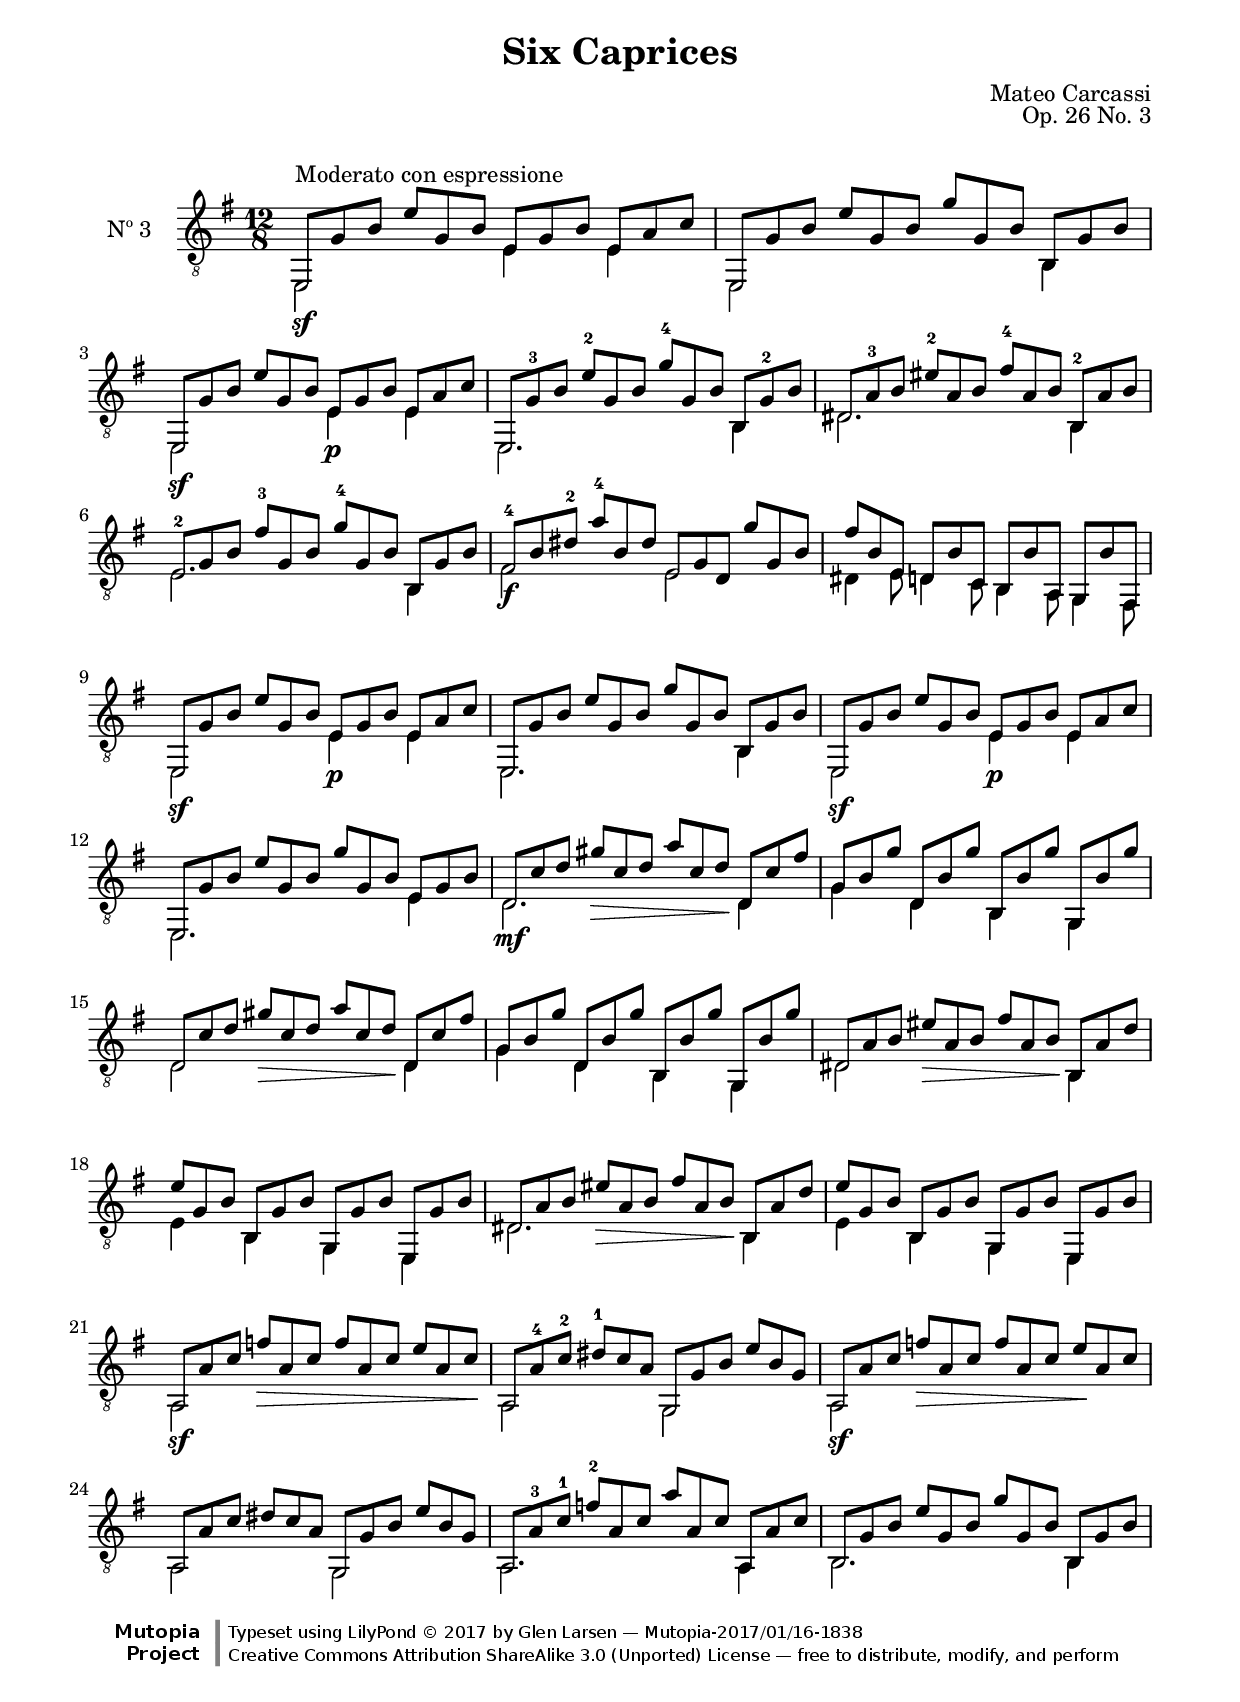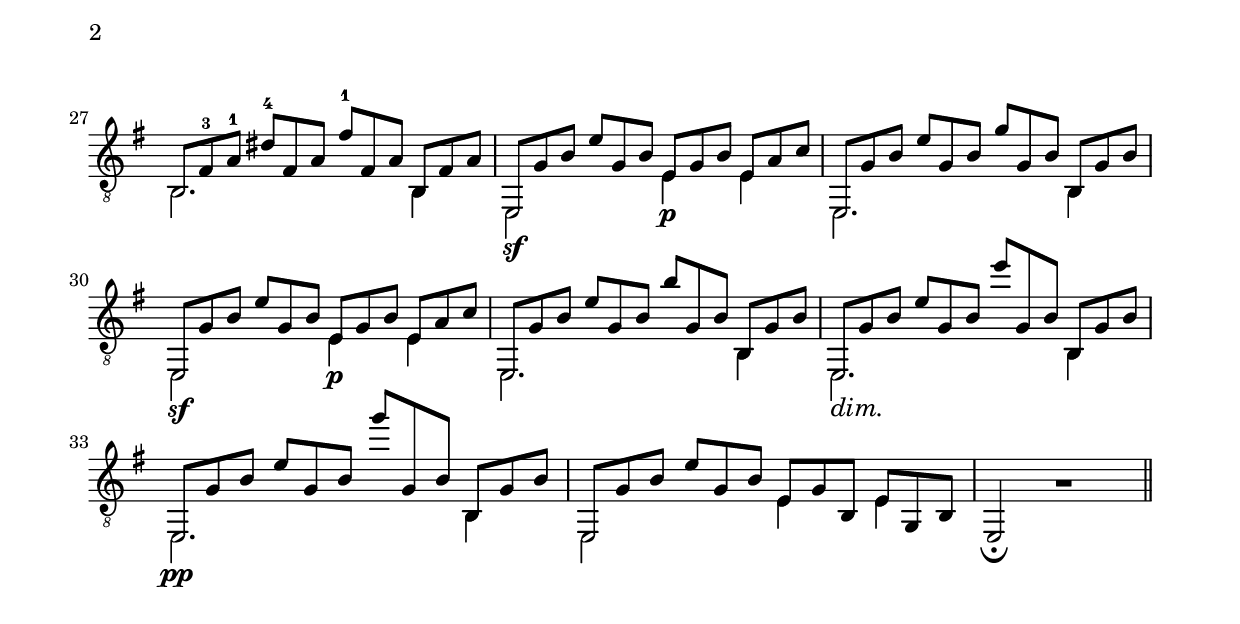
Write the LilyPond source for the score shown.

\version "2.19.49"

\header {
  title = "Six Caprices"
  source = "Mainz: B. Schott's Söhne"
  % Statens musikbibliotek - The Music Library of Sweden
  % Boije 91
  composer = "Mateo Carcassi"
  opus = "Op. 26 No. 3"
  year = "ca. 1827"
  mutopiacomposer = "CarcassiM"
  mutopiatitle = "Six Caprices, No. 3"
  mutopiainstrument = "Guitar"
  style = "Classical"
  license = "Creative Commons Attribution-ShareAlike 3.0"
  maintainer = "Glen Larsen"
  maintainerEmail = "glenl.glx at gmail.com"

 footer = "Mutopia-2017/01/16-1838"
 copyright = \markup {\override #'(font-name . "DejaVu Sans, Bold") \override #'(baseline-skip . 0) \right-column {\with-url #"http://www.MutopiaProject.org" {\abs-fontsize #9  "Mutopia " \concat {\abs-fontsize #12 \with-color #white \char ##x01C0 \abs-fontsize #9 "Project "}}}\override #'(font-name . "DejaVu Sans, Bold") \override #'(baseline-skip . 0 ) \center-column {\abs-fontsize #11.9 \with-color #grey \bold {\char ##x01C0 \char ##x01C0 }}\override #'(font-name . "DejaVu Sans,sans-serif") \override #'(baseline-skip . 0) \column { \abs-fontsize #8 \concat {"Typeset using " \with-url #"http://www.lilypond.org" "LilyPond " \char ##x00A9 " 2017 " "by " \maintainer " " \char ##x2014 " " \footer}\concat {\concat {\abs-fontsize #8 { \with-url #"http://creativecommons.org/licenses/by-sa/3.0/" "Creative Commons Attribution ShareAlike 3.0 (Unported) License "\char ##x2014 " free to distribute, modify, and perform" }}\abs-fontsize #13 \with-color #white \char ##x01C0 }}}
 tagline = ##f
}

\paper {
  line-width = 18.0\cm
  top-margin = 4\mm                              %-minimum: 8 mm
  top-markup-spacing.basic-distance = #6         %-dist. from bottom of top margin to the first markup/title
  markup-system-spacing.basic-distance = #10     %-dist. from header/title to first system
  top-system-spacing.basic-distance = #12        %-dist. from top margin to system in pages with no titles
  last-bottom-spacing.padding = #2               %-min #1.5 -pads music from copyright block 
}

commonVar = {
  \override Score.RehearsalMark.break-align-symbols = #'(clef)
  \mergeDifferentlyHeadedOn
  \mergeDifferentlyDottedOn
}

\layout {
  \context {
    \Voice
    \override StringNumber.stencil = ##f
  }
}


upperVoice = \relative c, {
  \voiceOne
  e8^\markup{"Moderato con espressione"} g' b e g, b e, g b e, a c |
  e,,8 g' b e g, b g' g, b b, g' b |
  e,,8 g' b e g, b e, g b e, a c |
  \barNumberCheck #4
  e,,8 g'-3 b e-2 g, b g'-4 g, b b, g'-2 b |
  dis,8 a'-3 b eis-2 a, b fis'-4 a, b b,-2 a' b |
  e,8-2 g b fis'-3 g, b g'-4 g, b b, g' b |
  fis8-4 b\3 dis-2 a'-4 b,\3 dis e, g d\5 g' g, b |
  \barNumberCheck #8
  fis'8 b, e, d b' c, b b' a, g b' fis, |
  e8 g' b e g, b e, g b e, a c |
  e,,8 g' b e g, b g' g, b b, g' b |
  e,,8 g' b e g, b e, g b e, a c |
  \barNumberCheck #12
  e,,8 g' b e g, b g' g, b e, g b |
  d,8\mf c'\3 d gis\> c,\3 d a' c,\3 d\! d, c' fis |
  g,8 b g' d, b' g' b,, b' g' g,, b' g' |
  d,8 c'\3 d gis\> c,\3 d a' c,\3 d\! d, c' fis |
  \barNumberCheck #16
  g,8 b g' d, b' g' b,, b' g' g,, b' g' |
  d,8 a' b eis\> a, b fis' a, b\! b, a' d |
  e8 g, b b, g' b g, g' b e,, g' b |
  d,8 a' b eis\> a, b fis' a, b\! b, a' d |
  \barNumberCheck #20
  e8 g, b b, g' b g, g' b e,, g' b |
  a,8\sf a' c f\> a, c f a, c e a, c\! |
  a,8 a'-4\4 c-2\3 dis-1 c\3 a\4 g, g' b e b g |
  a,8\sf a' c f\> a, c f a, c e\! a, c |
  \barNumberCheck #24
  a,8 a' c dis c a g, g' b e b g |
  a,8 a'-3 c-1 f-2 a, c a' a, c a, a' c |
  b,8 g' b e g, b g' g, b b, g' b |
  b,8 fis'-3 a-1 dis-4 fis, a fis'-1 fis, a b, fis' a |
  \barNumberCheck #28
  e,8\sf g' b e g, b e,\p g b e, a c |
  e,,8 g' b e g, b g' g, b b, g' b |
  e,,8\sf g' b e g, b e,\p g b e, a c |
  e,,8 g' b e g, b b' g, b b,\6 g' b |
  \barNumberCheck #32
  e,,8 g' b e g, b e' g,, b b,\6 g' b |
  e,,8 g' b e g, b g'' g,, b b,\6 g' b |
  e,,8 g' b e g, b e, g b, e g, b |
  e,2_\fermata g'1\rest
  \bar "||"
}

lowerVoice = \relative c, {
  \voiceTwo
  e2\sf s4 e'4 s8 e4 s8 |
  e,2 s2 s8 b'4 s8 |
  e,2\sf s4 e'\p s8 e4 s8 |

  e,2. s4. b'4 s8 |
  dis2. s4. b4 s8 |
  e2.  s4. b4 s8 |
  fis'2\f s4 e2 s4 |

  dis4 e8 d4 c8 b4 a8 g4 fis8 |
  e2\sf s4 e'4\p s8 e4 s8 |
  e,2. s4. b'4 s8 |
  e,2\sf s4 e'4\p s8 e4 s8 |

  e,2. s4. e'4 s8 |
  d2. s4. d4 s8 |
  g4 s8 d4 s8 b4 s8 g4 s8 |
  d'2 s2 s8 d4 s8 |

  g4 s8 d4 s8 b4 s8 g4 s8 |
  dis'2 s2 s8 b4 s8 |
  e4 s8 b4 s8 g4 s8 e4 s8 |
  dis'2. s4. b4 s8 |

  e4 s8 b4 s8 g4 s8 e4 s8 |
  a2 s2 s2 |
  a2 s4 g2 s4 |
  a2 s2*2 |

  a2 s4 g2 s4 |
  a2. s4. a4 s8 |
  b2. s4. b4 s8 |
  b2. s4. b4 s8 |

  e,2 s4 e'4 s8 e4 s8 |
  e,2. s4. b'4 s8 |
  e,2 s4 e'4 s8 e4 s8 |
  e,2. s4. b'4\6 s8 |
  \override DynamicTextSpanner.style = #'none
  e,2.\dim s4. b'4\6 s8 |
  e,2.\pp s4. b'4\6 s8 |
  e,2 s4 e' s8 e4 s8
}


\score {
  <<
    \new Staff = "Guitar" \with {
      midiInstrument = #"acoustic guitar (nylon)"
      instrumentName = #"Nº 3"
      midiMinimumVolume = #0.3
      midiMaximumVolume = #0.6
    } <<
      \commonVar
      \clef "treble_8"
      \key e \minor \time 12/8
      \context Voice = "upperVoice" \upperVoice
      \context Voice = "lowerVoice" \lowerVoice
    >>
%{
    \new TabStaff = "guitar tab" \with {
      restrainOpenStrings = ##t
    }
    <<
      \clef moderntab
      \context TabVoice = "upperVoice" \upperVoice
      \context TabVoice = "lowerVoice" \lowerVoice
    >>
%}
  >>
  \layout {}
  \midi {
    \tempo 4 = 120
  }
}
